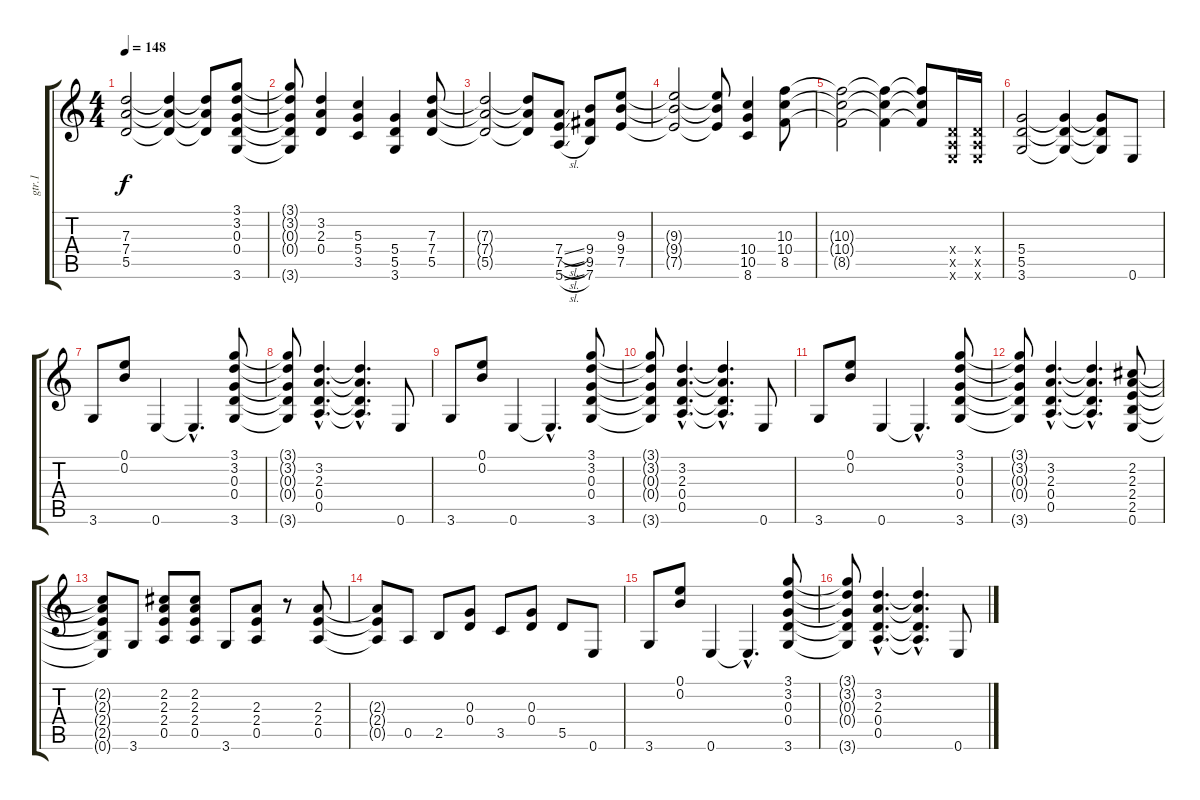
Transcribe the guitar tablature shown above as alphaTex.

\track ("gtr.1" "gtr.1") {instrument overdrivenguitar}
\staff {score tabs}
\tuning (E4 B3 G3 D3 A2 E2) {hide}
\ts (4 4)
\tempo 148
\clef g2
\ks c
(7.3{t} 7.4{t} 5.5{t}).2{dy f} (7.3{t} 7.4{t} 5.5{t}).4 (7.3{t} 7.4{t} 5.5{t}).8 (3.1 3.2 0.3 0.4 3.6).8 |
(3.1{t} 3.2{t} 0.3{t} 0.4{t} 3.6{t}).8 (3.2 2.3 0.4).4 (5.3 5.4 3.5).4 (5.4 5.5 3.6).4 (7.3 7.4 5.5).8 |
(7.3{t} 7.4{t} 5.5{t}).2 (7.3{t} 7.4{t} 5.5{t}).8 (7.4{sl} 7.5{sl} 5.6{sl}).8 (9.4 9.5 7.6).8 (9.3 9.4 7.5).8 |
(9.3{t} 9.4{t} 7.5{t}).2 (9.3{t} 9.4{t} 7.5{t}).8 (10.4 10.5 8.6).4 (10.3 10.4 8.5).8 |
(10.3{t} 10.4{t} 8.5{t}).2 (10.3{t} 10.4{t} 8.5{t}).4 (10.3{t} 10.4{t} 8.5{t}).8 (0.4{x} 0.5{x} 0.6{x}).16 (0.4{x} 0.5{x} 0.6{x}).16 |
(5.4 5.5 3.6).2 (5.4{t} 5.5{t} 3.6{t}).4 (5.4{t} 5.5{t} 3.6{t}).8 0.6.8 |
3.6.8 (0.1 0.2).8 0.6.4 0.6{hac t}.4{d} (3.1 3.2 0.3 0.4 3.6).8 |
(3.1{t} 3.2{t} 0.3{t} 0.4{t} 3.6{t}).8 (3.2{hac} 2.3{hac} 0.4{hac} 0.5{hac}).4{d} (3.2{hac t} 2.3{hac t} 0.4{hac t} 0.5{hac t}).4{d} 0.6.8 |
3.6.8 (0.1 0.2).8 0.6.4 0.6{hac t}.4{d} (3.1 3.2 0.3 0.4 3.6).8 |
(3.1{t} 3.2{t} 0.3{t} 0.4{t} 3.6{t}).8 (3.2{hac} 2.3{hac} 0.4{hac} 0.5{hac}).4{d} (3.2{hac t} 2.3{hac t} 0.4{hac t} 0.5{hac t}).4{d} 0.6.8 |
3.6.8 (0.1 0.2).8 0.6.4 0.6{hac t}.4{d} (3.1 3.2 0.3 0.4 3.6).8 |
(3.1{t} 3.2{t} 0.3{t} 0.4{t} 3.6{t}).8 (3.2{hac} 2.3{hac} 0.4{hac} 0.5{hac}).4{d} (3.2{hac t} 2.3{hac t} 0.4{hac t} 0.5{hac t}).4{d} (2.2 2.3 2.4 2.5 0.6).8 |
(2.2{t} 2.3{t} 2.4{t} 2.5{t} 0.6{t}).8 3.6.8 (2.2 2.3 2.4 0.5).8 (2.2 2.3 2.4 0.5).8 3.6.8 (2.3 2.4 0.5).8 r.8 (2.3 2.4 0.5).8 |
(2.3{t} 2.4{t} 0.5{t}).8 0.5.8 2.5.8 (0.3 0.4).8 3.5.8 (0.3 0.4).8 5.5.8 0.6.8 |
3.6.8 (0.1 0.2).8 0.6.4 0.6{hac t}.4{d} (3.1 3.2 0.3 0.4 3.6).8 |
(3.1{t} 3.2{t} 0.3{t} 0.4{t} 3.6{t}).8 (3.2{hac} 2.3{hac} 0.4{hac} 0.5{hac}).4{d} (3.2{hac t} 2.3{hac t} 0.4{hac t} 0.5{hac t}).4{d} 0.6.8
